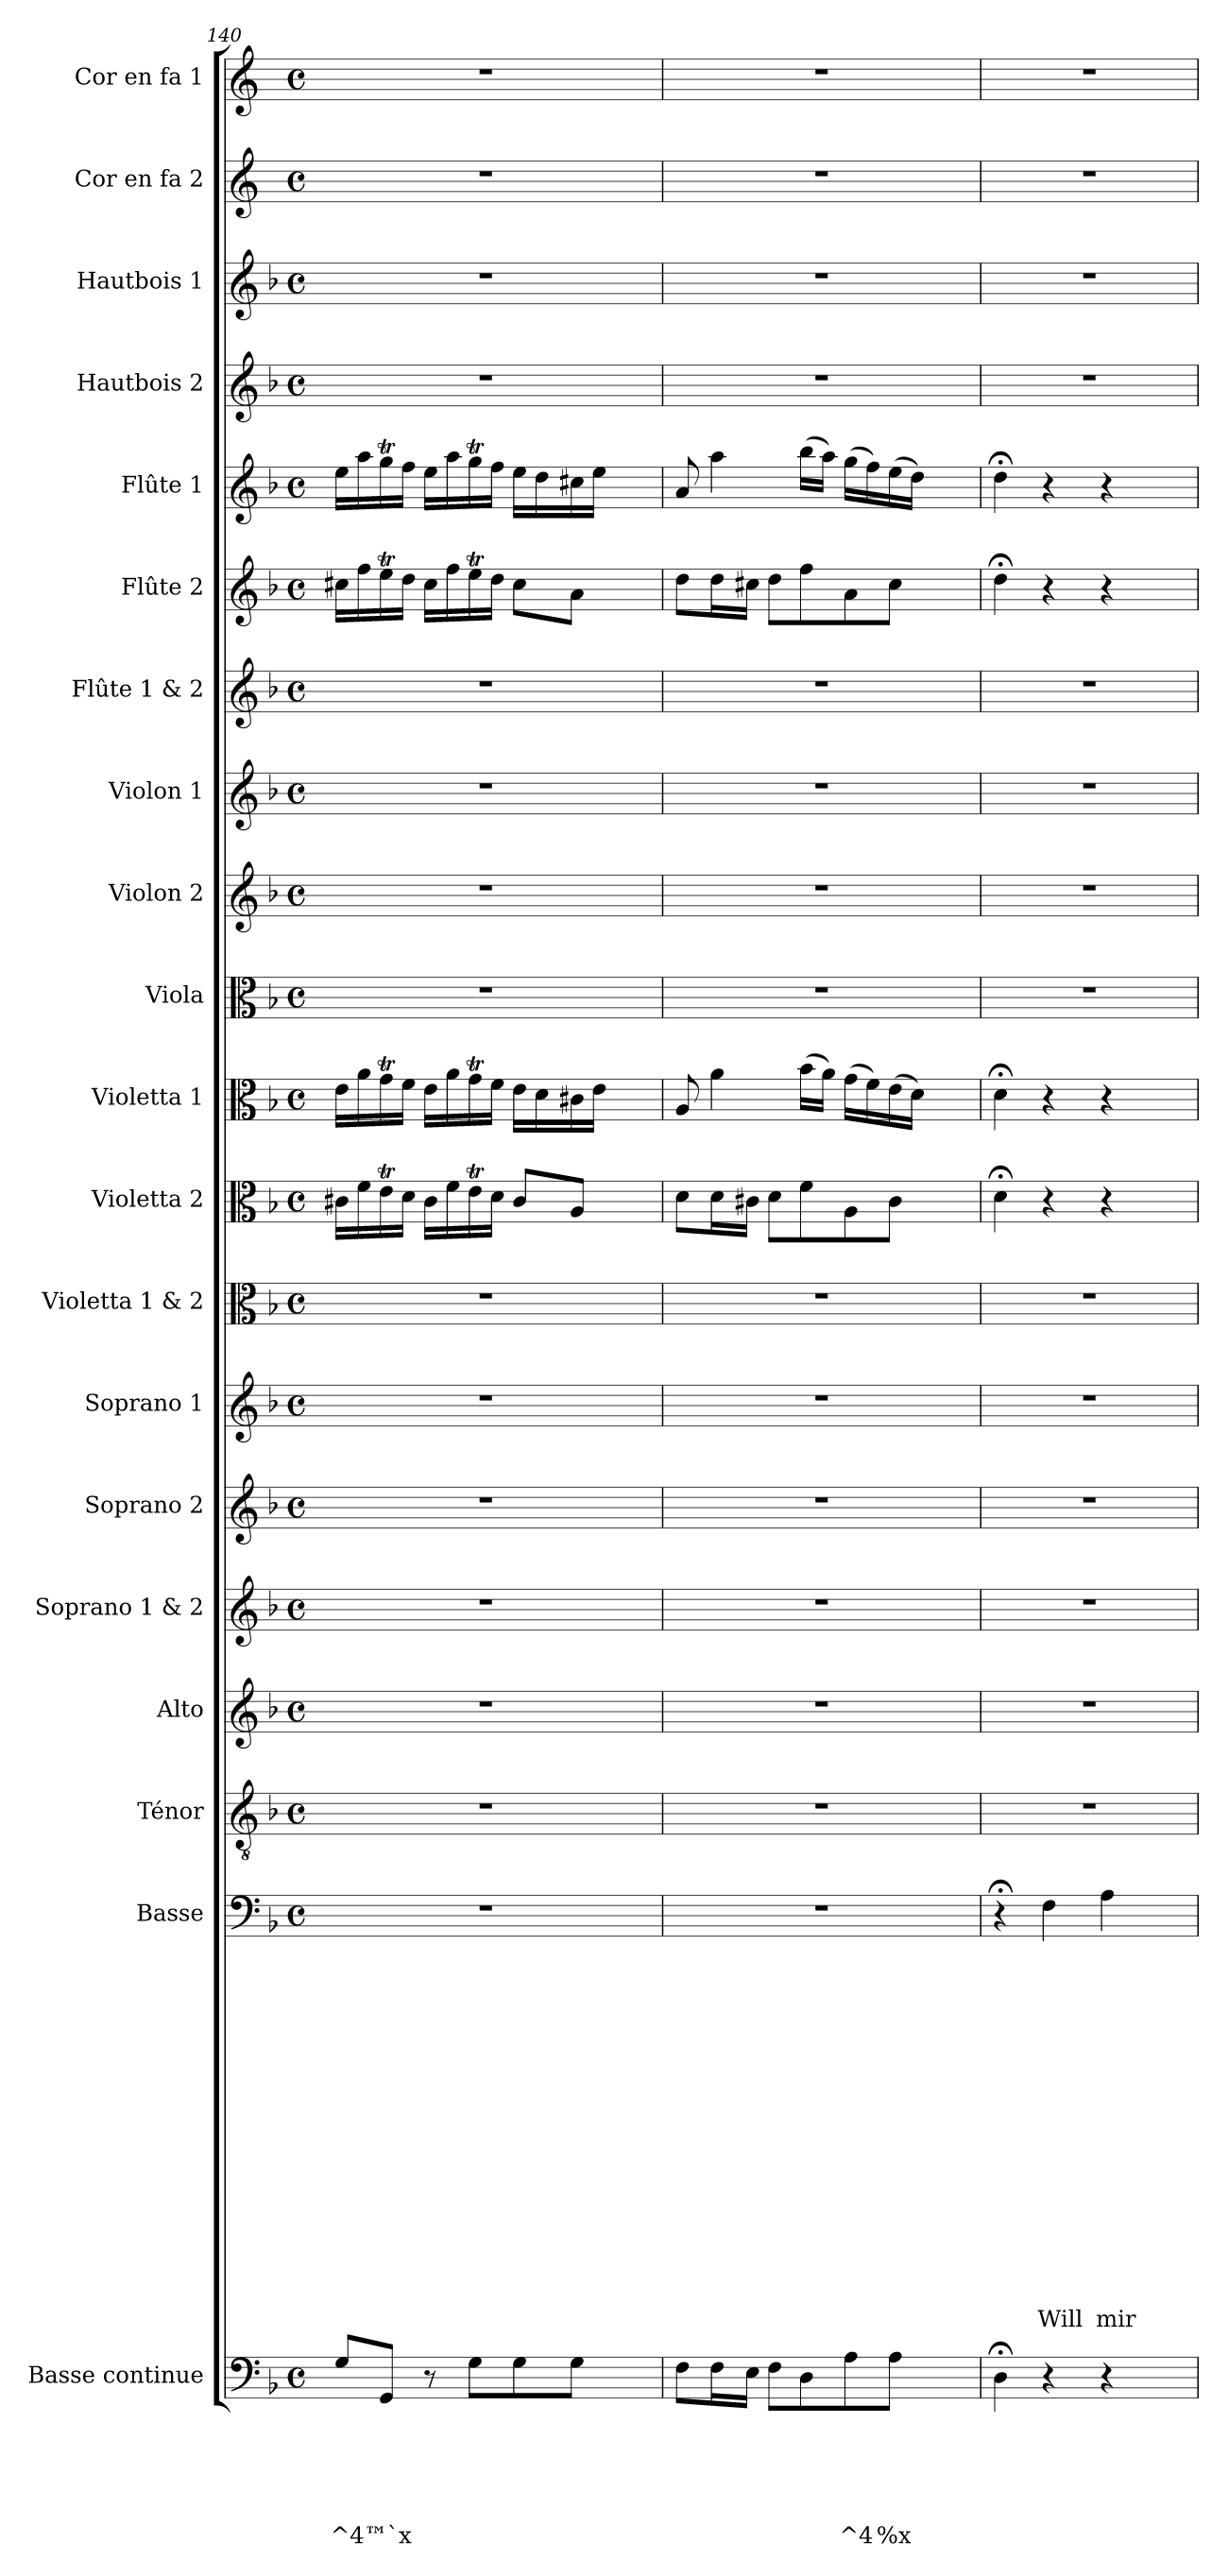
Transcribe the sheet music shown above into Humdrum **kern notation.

**kern	**text	**text	**text	**text	**text	**text	**kern	**text	**text	**text	**text	**text	**text	**text	**text	**text	**text	**text	**text	**text	**text	**text	**text	**text	**kern	**kern	**kern	**kern	**kern	**kern	**kern	**kern	**kern	**kern	**kern	**kern	**kern	**kern	**kern	**kern	**kern	**kern
*part20	*part20	*part20	*part20	*part20	*part20	*part20	*part19	*part19	*part19	*part19	*part19	*part19	*part19	*part19	*part19	*part19	*part19	*part19	*part19	*part19	*part19	*part19	*part19	*part19	*part18	*part17	*part16	*part15	*part14	*part13	*part12	*part11	*part10	*part9	*part8	*part7	*part6	*part5	*part4	*part3	*part2	*part1
*staff20	*staff20	*staff20	*staff20	*staff20	*staff20	*staff20	*staff19	*staff19	*staff19	*staff19	*staff19	*staff19	*staff19	*staff19	*staff19	*staff19	*staff19	*staff19	*staff19	*staff19	*staff19	*staff19	*staff19	*staff19	*staff18	*staff17	*staff16	*staff15	*staff14	*staff13	*staff12	*staff11	*staff10	*staff9	*staff8	*staff7	*staff6	*staff5	*staff4	*staff3	*staff2	*staff1
*I"Basse continue	*	*	*	*	*	*	*I"Basse	*	*	*	*	*	*	*	*	*	*	*	*	*	*	*	*	*	*I"Ténor	*I"Alto	*I"Soprano 1 & 2	*I"Soprano 2	*I"Soprano 1	*I"Violetta 1 & 2	*I"Violetta 2	*I"Violetta 1	*I"Viola	*I"Violon 2	*I"Violon 1	*I"Flûte 1 & 2	*I"Flûte 2	*I"Flûte 1	*I"Hautbois 2	*I"Hautbois 1	*I"Cor en fa 2	*I"Cor en fa 1
*I'BC	*	*	*	*	*	*	*I'Bas	*	*	*	*	*	*	*	*	*	*	*	*	*	*	*	*	*	*I'T	*I'A	*	*I'S 2	*I'S 1	*	*I'Vta 2	*I'Vta 1	*I'Vla	*I'Vln 2	*I'Vln 1	*	*I'Fl 2	*I'Fl 1	*I'Hb 2	*I'Hb 1	*I'Cor 2	*I'Cor 1
*clefF4	*	*	*	*	*	*	*clefF4	*	*	*	*	*	*	*	*	*	*	*	*	*	*	*	*	*	*clefGv2	*clefG2	*clefG2	*clefG2	*clefG2	*clefC3	*clefC3	*clefC3	*clefC3	*clefG2	*clefG2	*clefG2	*clefG2	*clefG2	*clefG2	*clefG2	*clefG2	*clefG2
*ITrd7c12	*	*	*	*	*	*	*	*	*	*	*	*	*	*	*	*	*	*	*	*	*	*	*	*	*	*	*	*	*	*	*	*	*	*	*	*	*	*	*	*	*ITrd4c7	*ITrd4c7
*k[b-]	*	*	*	*	*	*	*k[b-]	*	*	*	*	*	*	*	*	*	*	*	*	*	*	*	*	*	*k[b-]	*k[b-]	*k[b-]	*k[b-]	*k[b-]	*k[b-]	*k[b-]	*k[b-]	*k[b-]	*k[b-]	*k[b-]	*k[b-]	*k[b-]	*k[b-]	*k[b-]	*k[b-]	*k[b-]	*k[b-]
*F:	*	*	*	*	*	*	*F:	*	*	*	*	*	*	*	*	*	*	*	*	*	*	*	*	*	*F:	*F:	*F:	*F:	*F:	*F:	*F:	*F:	*F:	*F:	*F:	*F:	*F:	*F:	*F:	*F:	*F:	*F:
*M4/4	*	*	*	*	*	*	*M4/4	*	*	*	*	*	*	*	*	*	*	*	*	*	*	*	*	*	*M4/4	*M4/4	*M4/4	*M4/4	*M4/4	*M4/4	*M4/4	*M4/4	*M4/4	*M4/4	*M4/4	*M4/4	*M4/4	*M4/4	*M4/4	*M4/4	*M4/4	*M4/4
*met(c)	*	*	*	*	*	*	*met(c)	*	*	*	*	*	*	*	*	*	*	*	*	*	*	*	*	*	*met(c)	*met(c)	*met(c)	*met(c)	*met(c)	*met(c)	*met(c)	*met(c)	*met(c)	*met(c)	*met(c)	*met(c)	*met(c)	*met(c)	*met(c)	*met(c)	*met(c)	*met(c)
=140	=140	=140	=140	=140	=140	=140	=140	=140	=140	=140	=140	=140	=140	=140	=140	=140	=140	=140	=140	=140	=140	=140	=140	=140	=140	=140	=140	=140	=140	=140	=140	=140	=140	=140	=140	=140	=140	=140	=140	=140	=140	=140
!	!	!	!	!	!	!LO:LY:b	!	!	!	!	!	!	!	!	!	!	!	!	!	!	!	!	!	!	!	!	!	!	!	!	!	!	!	!	!	!	!	!	!	!	!	!
8GG/L	.	.	.	.	.	^4™`x	1r	.	.	.	.	.	.	.	.	.	.	.	.	.	.	.	.	.	1r	1r	1r	1r	1r	1r	16c#X\LL	16e\LL	1r	1r	1r	1r	16cc#X\LL	16ee\LL	1r	1r	1r	1r
.	.	.	.	.	.	.	.	.	.	.	.	.	.	.	.	.	.	.	.	.	.	.	.	.	.	.	.	.	.	.	16f\	16a\	.	.	.	.	16ff\	16aa\	.	.	.	.
8GGG/J	.	.	.	.	.	.	.	.	.	.	.	.	.	.	.	.	.	.	.	.	.	.	.	.	.	.	.	.	.	.	16et\	16gT\	.	.	.	.	16eet\	16ggT\	.	.	.	.
.	.	.	.	.	.	.	.	.	.	.	.	.	.	.	.	.	.	.	.	.	.	.	.	.	.	.	.	.	.	.	16d\JJ	16f\JJ	.	.	.	.	16dd\JJ	16ff\JJ	.	.	.	.
8r	.	.	.	.	.	.	.	.	.	.	.	.	.	.	.	.	.	.	.	.	.	.	.	.	.	.	.	.	.	.	16c#\LL	16e\LL	.	.	.	.	16cc#\LL	16ee\LL	.	.	.	.
.	.	.	.	.	.	.	.	.	.	.	.	.	.	.	.	.	.	.	.	.	.	.	.	.	.	.	.	.	.	.	16f\	16a\	.	.	.	.	16ff\	16aa\	.	.	.	.
8GG\L	.	.	.	.	.	.	.	.	.	.	.	.	.	.	.	.	.	.	.	.	.	.	.	.	.	.	.	.	.	.	16et\	16gT\	.	.	.	.	16eet\	16ggT\	.	.	.	.
.	.	.	.	.	.	.	.	.	.	.	.	.	.	.	.	.	.	.	.	.	.	.	.	.	.	.	.	.	.	.	16d\JJ	16f\JJ	.	.	.	.	16dd\JJ	16ff\JJ	.	.	.	.
8GG\	.	.	.	.	.	.	.	.	.	.	.	.	.	.	.	.	.	.	.	.	.	.	.	.	.	.	.	.	.	.	8c#/L	16e\LL	.	.	.	.	8cc#\L	16ee\LL	.	.	.	.
.	.	.	.	.	.	.	.	.	.	.	.	.	.	.	.	.	.	.	.	.	.	.	.	.	.	.	.	.	.	.	.	16d\	.	.	.	.	.	16dd\	.	.	.	.
8GG\J	.	.	.	.	.	.	.	.	.	.	.	.	.	.	.	.	.	.	.	.	.	.	.	.	.	.	.	.	.	.	8A/J	16c#X\	.	.	.	.	8a\J	16cc#X\	.	.	.	.
.	.	.	.	.	.	.	.	.	.	.	.	.	.	.	.	.	.	.	.	.	.	.	.	.	.	.	.	.	.	.	.	16e\JJ	.	.	.	.	.	16ee\JJ	.	.	.	.
4ryy	.	.	.	.	.	.	.	.	.	.	.	.	.	.	.	.	.	.	.	.	.	.	.	.	.	.	.	.	.	.	4ryy	4ryy	.	.	.	.	4ryy	4ryy	.	.	.	.
=141	=141	=141	=141	=141	=141	=141	=141	=141	=141	=141	=141	=141	=141	=141	=141	=141	=141	=141	=141	=141	=141	=141	=141	=141	=141	=141	=141	=141	=141	=141	=141	=141	=141	=141	=141	=141	=141	=141	=141	=141	=141	=141
8FF\L	.	.	.	.	.	.	1r	.	.	.	.	.	.	.	.	.	.	.	.	.	.	.	.	.	1r	1r	1r	1r	1r	1r	8d\L	8A/	1r	1r	1r	1r	8dd\L	8a/	1r	1r	1r	1r
16FF\L	.	.	.	.	.	.	.	.	.	.	.	.	.	.	.	.	.	.	.	.	.	.	.	.	.	.	.	.	.	.	16d\L	4a\	.	.	.	.	16dd\L	4aa\	.	.	.	.
16EE\JJ	.	.	.	.	.	.	.	.	.	.	.	.	.	.	.	.	.	.	.	.	.	.	.	.	.	.	.	.	.	.	16c#X\JJ	.	.	.	.	.	16cc#X\JJ	.	.	.	.	.
8FF\L	.	.	.	.	.	.	.	.	.	.	.	.	.	.	.	.	.	.	.	.	.	.	.	.	.	.	.	.	.	.	8d\L	.	.	.	.	.	8dd\L	.	.	.	.	.
8DD\	.	.	.	.	.	.	.	.	.	.	.	.	.	.	.	.	.	.	.	.	.	.	.	.	.	.	.	.	.	.	8f\	(>16b-\LL	.	.	.	.	8ff\	(>16bb-\LL	.	.	.	.
.	.	.	.	.	.	.	.	.	.	.	.	.	.	.	.	.	.	.	.	.	.	.	.	.	.	.	.	.	.	.	.	16a\JJ)	.	.	.	.	.	16aa\JJ)	.	.	.	.
!	!	!	!	!	!	!LO:LY:b	!	!	!	!	!	!	!	!	!	!	!	!	!	!	!	!	!	!	!	!	!	!	!	!	!	!	!	!	!	!	!	!	!	!	!	!
8AA\	.	.	.	.	.	^4	.	.	.	.	.	.	.	.	.	.	.	.	.	.	.	.	.	.	.	.	.	.	.	.	8A\	(>16g\LL	.	.	.	.	8a\	(>16gg\LL	.	.	.	.
.	.	.	.	.	.	.	.	.	.	.	.	.	.	.	.	.	.	.	.	.	.	.	.	.	.	.	.	.	.	.	.	16f\)	.	.	.	.	.	16ff\)	.	.	.	.
!	!	!	!	!	!	!LO:LY:b	!	!	!	!	!	!	!	!	!	!	!	!	!	!	!	!	!	!	!	!	!	!	!	!	!	!	!	!	!	!	!	!	!	!	!	!
8AA\J	.	.	.	.	.	%x	.	.	.	.	.	.	.	.	.	.	.	.	.	.	.	.	.	.	.	.	.	.	.	.	8c#\J	(>16e\	.	.	.	.	8cc#\J	(>16ee\	.	.	.	.
.	.	.	.	.	.	.	.	.	.	.	.	.	.	.	.	.	.	.	.	.	.	.	.	.	.	.	.	.	.	.	.	16d\JJ)	.	.	.	.	.	16dd\JJ)	.	.	.	.
4ryy	.	.	.	.	.	.	.	.	.	.	.	.	.	.	.	.	.	.	.	.	.	.	.	.	.	.	.	.	.	.	4ryy	4ryy	.	.	.	.	4ryy	4ryy	.	.	.	.
=142	=142	=142	=142	=142	=142	=142	=142	=142	=142	=142	=142	=142	=142	=142	=142	=142	=142	=142	=142	=142	=142	=142	=142	=142	=142	=142	=142	=142	=142	=142	=142	=142	=142	=142	=142	=142	=142	=142	=142	=142	=142	=142
4DD;<\	.	.	.	.	.	.	4r;<	.	.	.	.	.	.	.	.	.	.	.	.	.	.	.	.	.	1r	1r	1r	1r	1r	1r	4d;<\	4d;<\	1r	1r	1r	1r	4dd;<\	4dd;<\	1r	1r	1r	1r
!	!	!	!	!	!	!	!	!	!	!	!	!	!	!	!	!	!	!	!	!	!	!	!	!LO:LY:b	!	!	!	!	!	!	!	!	!	!	!	!	!	!	!	!	!	!
4r	.	.	.	.	.	.	4F\	.	.	.	.	.	.	.	.	.	.	.	.	.	.	.	.	Will	.	.	.	.	.	.	4r	4r	.	.	.	.	4r	4r	.	.	.	.
!	!	!	!	!	!	!	!	!	!	!	!	!	!	!	!	!	!	!	!	!	!	!	!	!LO:LY:b	!	!	!	!	!	!	!	!	!	!	!	!	!	!	!	!	!	!
4r	.	.	.	.	.	.	4A\	.	.	.	.	.	.	.	.	.	.	.	.	.	.	.	.	mir	.	.	.	.	.	.	4r	4r	.	.	.	.	4r	4r	.	.	.	.
4ryy	.	.	.	.	.	.	4ryy	.	.	.	.	.	.	.	.	.	.	.	.	.	.	.	.	.	.	.	.	.	.	.	4ryy	4ryy	.	.	.	.	4ryy	4ryy	.	.	.	.
=	=	=	=	=	=	=	=	=	=	=	=	=	=	=	=	=	=	=	=	=	=	=	=	=	=	=	=	=	=	=	=	=	=	=	=	=	=	=	=	=	=	=
*-	*-	*-	*-	*-	*-	*-	*-	*-	*-	*-	*-	*-	*-	*-	*-	*-	*-	*-	*-	*-	*-	*-	*-	*-	*-	*-	*-	*-	*-	*-	*-	*-	*-	*-	*-	*-	*-	*-	*-	*-	*-	*-
